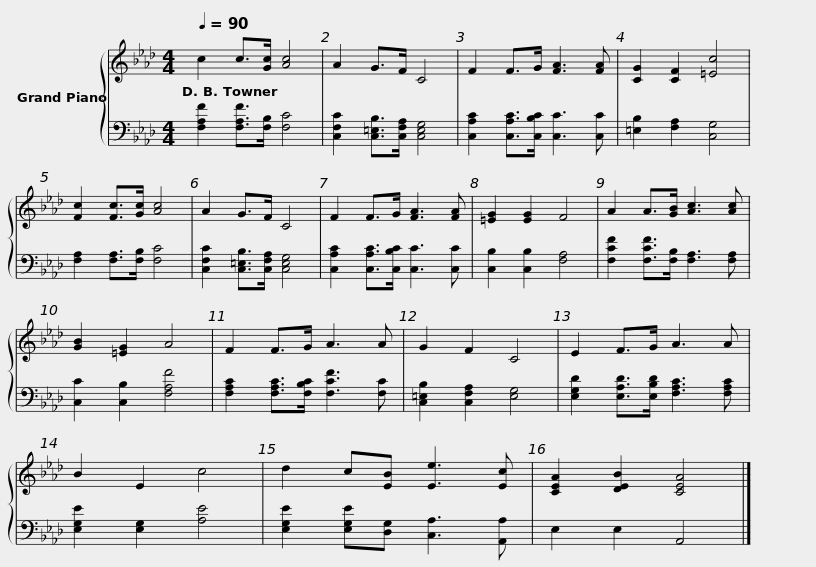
X:1
%%score { 1 | 2 }
L:1/8
Q:1/4=90
M:4/4
I:linebreak $
K:Ab
V:1 treble
V:2 bass
V:1
 c2 c>[Gc] [Ac]4 | A2 G>F C4 | F2 F>G [FA]3 [FA] | [CG]2 [CF]2 [=Ec]4 | [Fc]2 [Fc]>[Gc] [Ac]4 | %5
 A2 G>F C4 |$ F2 F>G [FA]3 [FA] | [=EG]2 [EG]2 F4 | A2 A>[GB] [Ac]3 [Ac] | [GB]2 [=EG]2 A4 | %10
 F2 F>G A3 A | G2 F2 C4 | E2 F>G A3 A |$ B2 E2 c4 | d2 c[EB] [Ee]3 [Ec] | %15
 [CEA]2 [DEB]2 [CEA]4 |] %16
V:2
 [F,A,F]2 [F,A,F]>[F,B,] [F,C]4 | [C,F,C]2 [C,=E,B,]>[C,F,A,] [C,E,G,]4 | [C,A,C]2 [C,A,C]>[C,B,C] [C,C]3 [C,C] | [=E,B,]2 [F,A,]2 [C,G,]4 | [F,A,]2 [F,A,]>[F,B,] [F,C]4 | %5
 [C,F,C]2 [C,=E,B,]>[C,F,A,] [C,E,G,]4 |$ [C,A,C]2 [C,A,C]>[C,B,C] [C,C]3 [C,C] | [C,B,]2 [C,B,]2 [F,A,]4 | [F,CF]2 [F,CF]>[F,B,] [F,A,]3 [F,A,] | [C,C]2 [C,B,]2 [F,A,F]4 | %10
 [F,A,C]2 [F,A,C]>[F,B,C] [F,CF]3 [F,C] | [C,=E,B,]2 [C,F,A,]2 [E,G,]4 | [E,G,D]2 [E,A,D]>[E,B,D] [F,A,C]3 [F,A,C] |$ [E,G,E]2 [E,G,]2 [A,E]4 | [E,G,E]2 [E,G,E][D,G,] [C,A,]3 [A,,A,] | %15
 E,2 E,2 A,,4 |] %16
